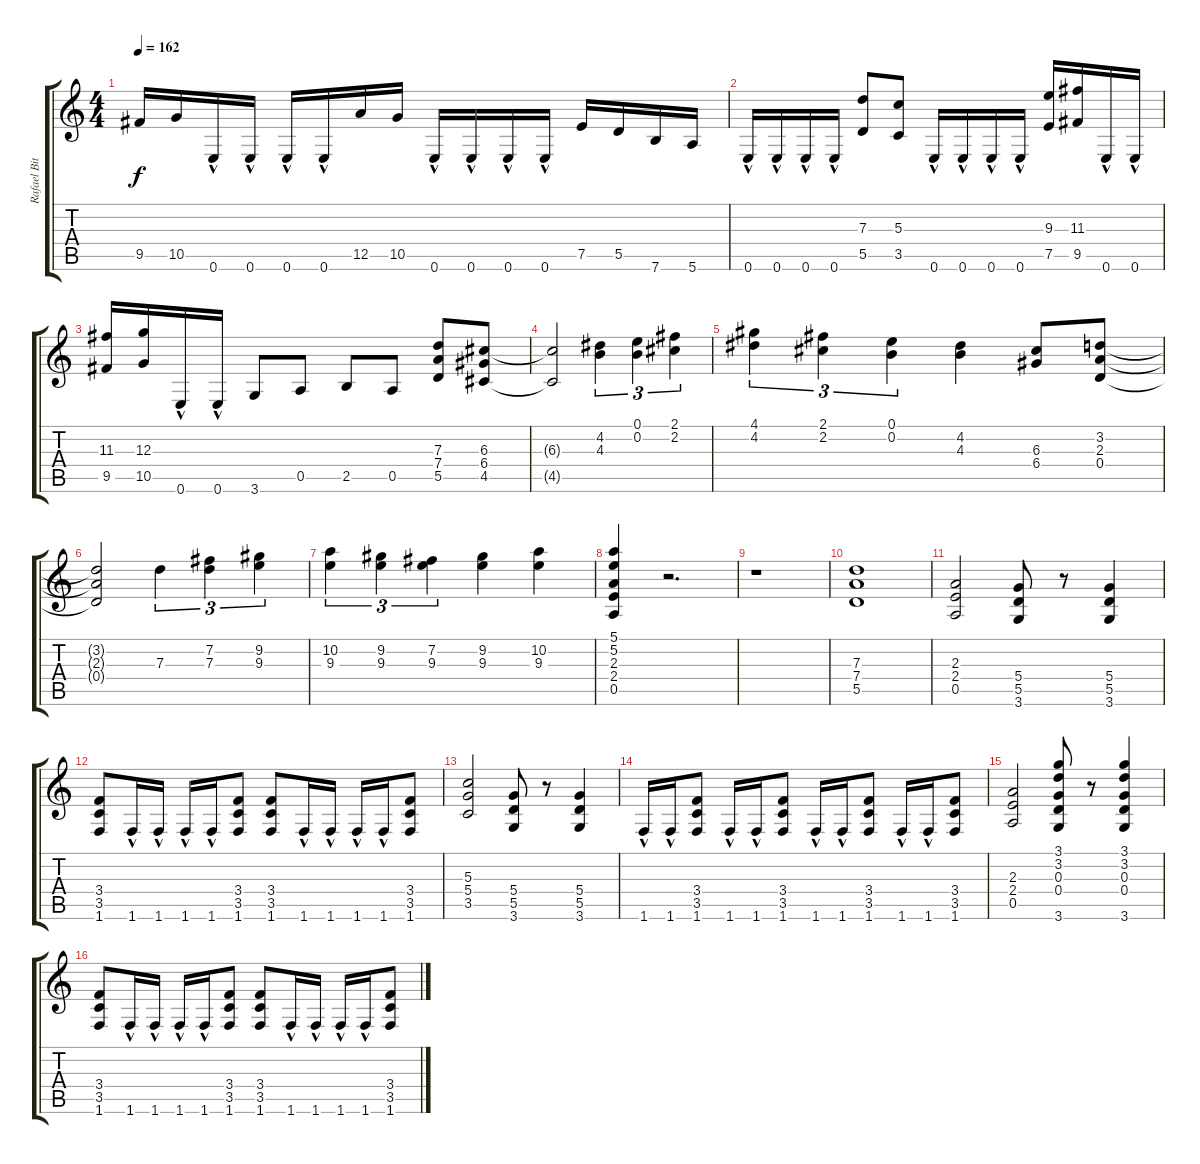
\track ("Rafael Bittencourt" "Rafael Bit") {instrument distortionguitar}
\staff {score tabs}
\tuning (E4 B3 G3 D3 A2 E2) {hide}
\ts (4 4)
\tempo 162
\clef g2
\ks c
9.5.16{dy f} 10.5.16 0.6{hac}.16 0.6{hac}.16 0.6{hac}.16 0.6{hac}.16 12.5.16 10.5.16 0.6{hac}.16 0.6{hac}.16 0.6{hac}.16 0.6{hac}.16 7.5.16 5.5.16 7.6.16 5.6.16 |
0.6{hac}.16 0.6{hac}.16 0.6{hac}.16 0.6{hac}.16 (7.3 5.5).8 (5.3 3.5).8 0.6{hac}.16 0.6{hac}.16 0.6{hac}.16 0.6{hac}.16 (9.3 7.5).16 (11.3 9.5).16 0.6{hac}.16 0.6{hac}.16 |
(11.3 9.5).16 (12.3 10.5).16 0.6{hac}.16 0.6{hac}.16 3.6.8 0.5.8 2.5.8 0.5.8 (7.3 7.4 5.5).8 (6.3 6.4 4.5).8 |
(6.3{t} 4.5{t}).2 (4.2 4.3).4{tu (3 2)} (0.1 0.2).4{tu (3 2)} (2.1 2.2).4{tu (3 2)} |
(4.1 4.2).4{tu (3 2)} (2.1 2.2).4{tu (3 2)} (0.1 0.2).4{tu (3 2)} (4.2 4.3).4 (6.3 6.4).8 (3.2 2.3 0.4).8 |
(3.2{t} 2.3{t} 0.4{t}).2 7.3.4{tu (3 2)} (7.2 7.3).4{tu (3 2)} (9.2 9.3).4{tu (3 2)} |
(10.2 9.3).4{tu (3 2)} (9.2 9.3).4{tu (3 2)} (7.2 9.3).4{tu (3 2)} (9.2 9.3).4 (10.2 9.3).4 |
(5.1 5.2 2.3 2.4 0.5).4 r.2{d} |
r.1 |
(7.3 7.4 5.5).1 |
(2.3 2.4 0.5).2 (5.4 5.5 3.6).8 r.8 (5.4 5.5 3.6).4 |
(3.4 3.5 1.6).8 1.6{hac}.16 1.6{hac}.16 1.6{hac}.16 1.6{hac}.16 (3.4 3.5 1.6).8 (3.4 3.5 1.6).8 1.6{hac}.16 1.6{hac}.16 1.6{hac}.16 1.6{hac}.16 (3.4 3.5 1.6).8 |
(5.3 5.4 3.5).2 (5.4 5.5 3.6).8 r.8 (5.4 5.5 3.6).4 |
1.6{hac}.16 1.6{hac}.16 (3.4 3.5 1.6).8 1.6{hac}.16 1.6{hac}.16 (3.4 3.5 1.6).8 1.6{hac}.16 1.6{hac}.16 (3.4 3.5 1.6).8 1.6{hac}.16 1.6{hac}.16 (3.4 3.5 1.6).8 |
(2.3 2.4 0.5).2 (3.1 3.2 0.3 0.4 3.6).8 r.8 (3.1 3.2 0.3 0.4 3.6).4 |
(3.4 3.5 1.6).8 1.6{hac}.16 1.6{hac}.16 1.6{hac}.16 1.6{hac}.16 (3.4 3.5 1.6).8 (3.4 3.5 1.6).8 1.6{hac}.16 1.6{hac}.16 1.6{hac}.16 1.6{hac}.16 (3.4 3.5 1.6).8
